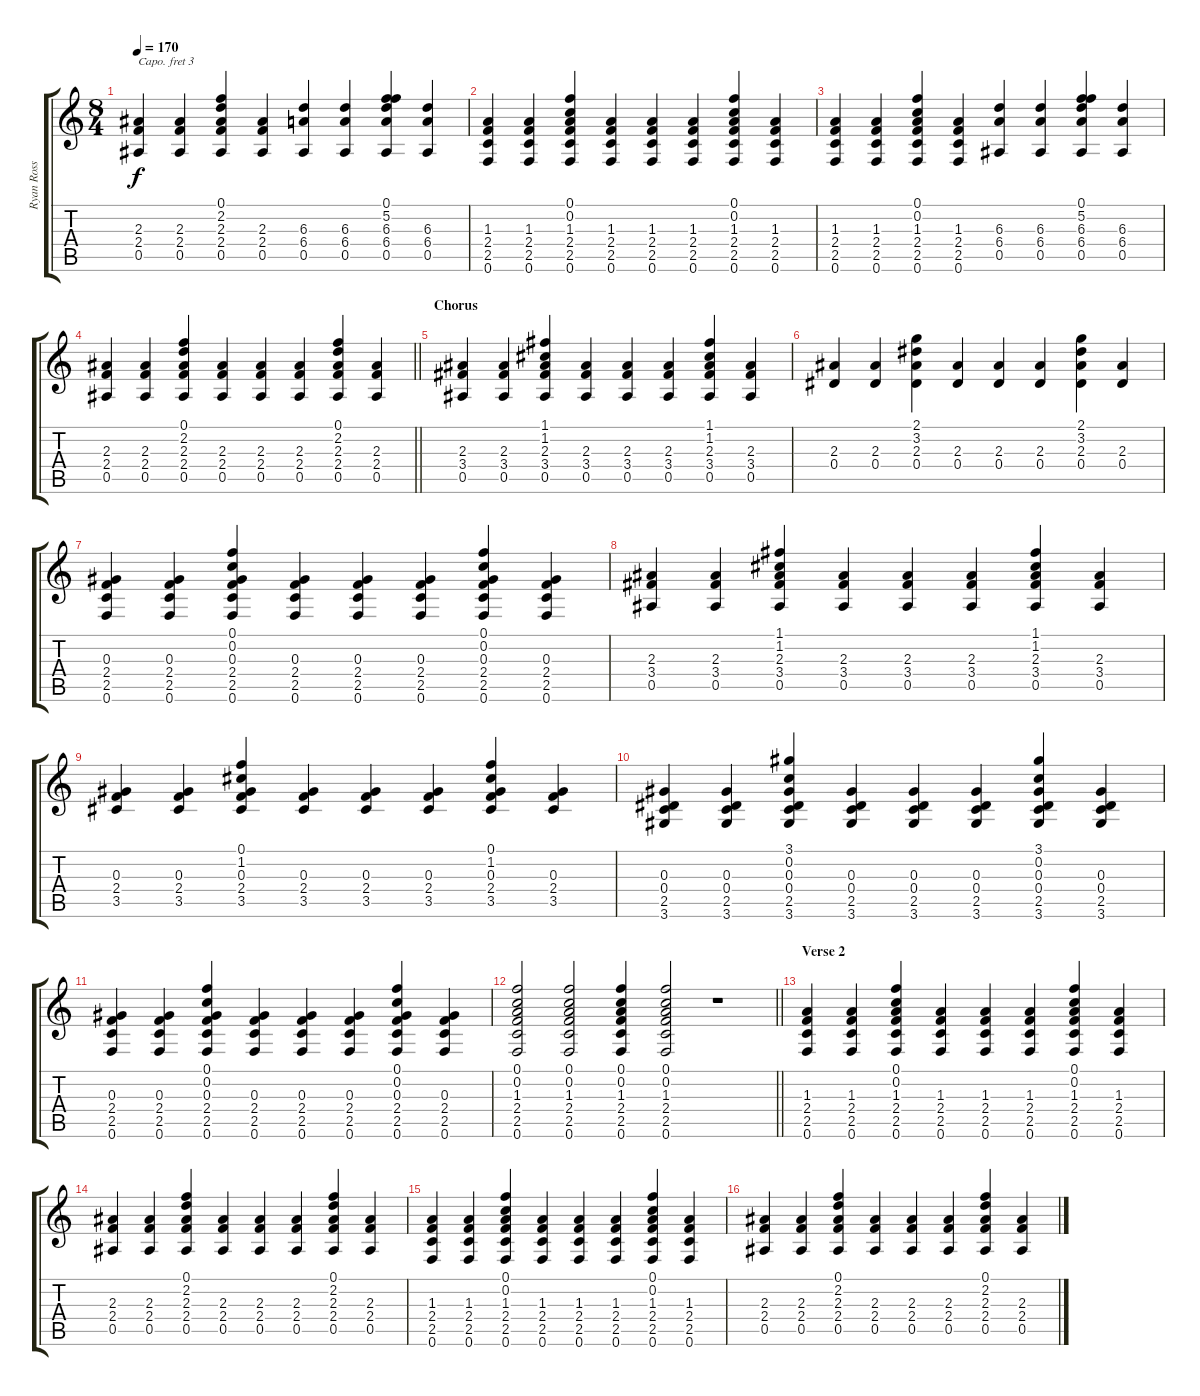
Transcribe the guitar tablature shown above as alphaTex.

\track ("Ryan Ross" "Ryan Ross") {instrument acousticguitarsteel}
\staff {score tabs}
\capo 3
\tuning (D4 A3 F3 C3 G2 D2) {hide}
\ts (8 4)
\tempo 170
\clef g2
\ks c
(2.3 2.4 0.5).4{dy f} (2.3 2.4 0.5).4 (0.1 2.2 2.3 2.4 0.5).4 (2.3 2.4 0.5).4 (6.3 6.4 0.5).4 (6.3 6.4 0.5).4 (0.1 5.2 6.3 6.4 0.5).4 (6.3 6.4 0.5).4 |
(1.3 2.4 2.5 0.6).4 (1.3 2.4 2.5 0.6).4 (0.1 0.2 1.3 2.4 2.5 0.6).4 (1.3 2.4 2.5 0.6).4 (1.3 2.4 2.5 0.6).4 (1.3 2.4 2.5 0.6).4 (0.1 0.2 1.3 2.4 2.5 0.6).4 (1.3 2.4 2.5 0.6).4 |
(1.3 2.4 2.5 0.6).4 (1.3 2.4 2.5 0.6).4 (0.1 0.2 1.3 2.4 2.5 0.6).4 (1.3 2.4 2.5 0.6).4 (6.3 6.4 0.5).4 (6.3 6.4 0.5).4 (0.1 5.2 6.3 6.4 0.5).4 (6.3 6.4 0.5).4 |
\barLineRight lightlight
(2.3 2.4 0.5).4 (2.3 2.4 0.5).4 (0.1 2.2 2.3 2.4 0.5).4 (2.3 2.4 0.5).4 (2.3 2.4 0.5).4 (2.3 2.4 0.5).4 (0.1 2.2 2.3 2.4 0.5).4 (2.3 2.4 0.5).4 |
\section ("" "Chorus")
(2.3 3.4 0.5).4 (2.3 3.4 0.5).4 (1.1 1.2 2.3 3.4 0.5).4 (2.3 3.4 0.5).4 (2.3 3.4 0.5).4 (2.3 3.4 0.5).4 (1.1 1.2 2.3 3.4 0.5).4 (2.3 3.4 0.5).4 |
(2.3 0.4).4 (2.3 0.4).4 (2.1 3.2 2.3 0.4).4 (2.3 0.4).4 (2.3 0.4).4 (2.3 0.4).4 (2.1 3.2 2.3 0.4).4 (2.3 0.4).4 |
(0.3 2.4 2.5 0.6).4 (0.3 2.4 2.5 0.6).4 (0.1 0.2 0.3 2.4 2.5 0.6).4 (0.3 2.4 2.5 0.6).4 (0.3 2.4 2.5 0.6).4 (0.3 2.4 2.5 0.6).4 (0.1 0.2 0.3 2.4 2.5 0.6).4 (0.3 2.4 2.5 0.6).4 |
(2.3 3.4 0.5).4 (2.3 3.4 0.5).4 (1.1 1.2 2.3 3.4 0.5).4 (2.3 3.4 0.5).4 (2.3 3.4 0.5).4 (2.3 3.4 0.5).4 (1.1 1.2 2.3 3.4 0.5).4 (2.3 3.4 0.5).4 |
(0.3 2.4 3.5).4 (0.3 2.4 3.5).4 (0.1 1.2 0.3 2.4 3.5).4 (0.3 2.4 3.5).4 (0.3 2.4 3.5).4 (0.3 2.4 3.5).4 (0.1 1.2 0.3 2.4 3.5).4 (0.3 2.4 3.5).4 |
(0.3 0.4 2.5 3.6).4 (0.3 0.4 2.5 3.6).4 (3.1 0.2 0.3 0.4 2.5 3.6).4 (0.3 0.4 2.5 3.6).4 (0.3 0.4 2.5 3.6).4 (0.3 0.4 2.5 3.6).4 (3.1 0.2 0.3 0.4 2.5 3.6).4 (0.3 0.4 2.5 3.6).4 |
(0.3 2.4 2.5 0.6).4 (0.3 2.4 2.5 0.6).4 (0.1 0.2 0.3 2.4 2.5 0.6).4 (0.3 2.4 2.5 0.6).4 (0.3 2.4 2.5 0.6).4 (0.3 2.4 2.5 0.6).4 (0.1 0.2 0.3 2.4 2.5 0.6).4 (0.3 2.4 2.5 0.6).4 |
\barLineRight lightlight
(0.1 0.2 1.3 2.4 2.5 0.6).2 (0.1 0.2 1.3 2.4 2.5 0.6).2 (0.1 0.2 1.3 2.4 2.5 0.6).4 (0.1 0.2 1.3 2.4 2.5 0.6).2 r.1 |
\section ("" "Verse 2")
(1.3 2.4 2.5 0.6).4 (1.3 2.4 2.5 0.6).4 (0.1 0.2 1.3 2.4 2.5 0.6).4 (1.3 2.4 2.5 0.6).4 (1.3 2.4 2.5 0.6).4 (1.3 2.4 2.5 0.6).4 (0.1 0.2 1.3 2.4 2.5 0.6).4 (1.3 2.4 2.5 0.6).4 |
(2.3 2.4 0.5).4 (2.3 2.4 0.5).4 (0.1 2.2 2.3 2.4 0.5).4 (2.3 2.4 0.5).4 (2.3 2.4 0.5).4 (2.3 2.4 0.5).4 (0.1 2.2 2.3 2.4 0.5).4 (2.3 2.4 0.5).4 |
(1.3 2.4 2.5 0.6).4 (1.3 2.4 2.5 0.6).4 (0.1 0.2 1.3 2.4 2.5 0.6).4 (1.3 2.4 2.5 0.6).4 (1.3 2.4 2.5 0.6).4 (1.3 2.4 2.5 0.6).4 (0.1 0.2 1.3 2.4 2.5 0.6).4 (1.3 2.4 2.5 0.6).4 |
(2.3 2.4 0.5).4 (2.3 2.4 0.5).4 (0.1 2.2 2.3 2.4 0.5).4 (2.3 2.4 0.5).4 (2.3 2.4 0.5).4 (2.3 2.4 0.5).4 (0.1 2.2 2.3 2.4 0.5).4 (2.3 2.4 0.5).4
